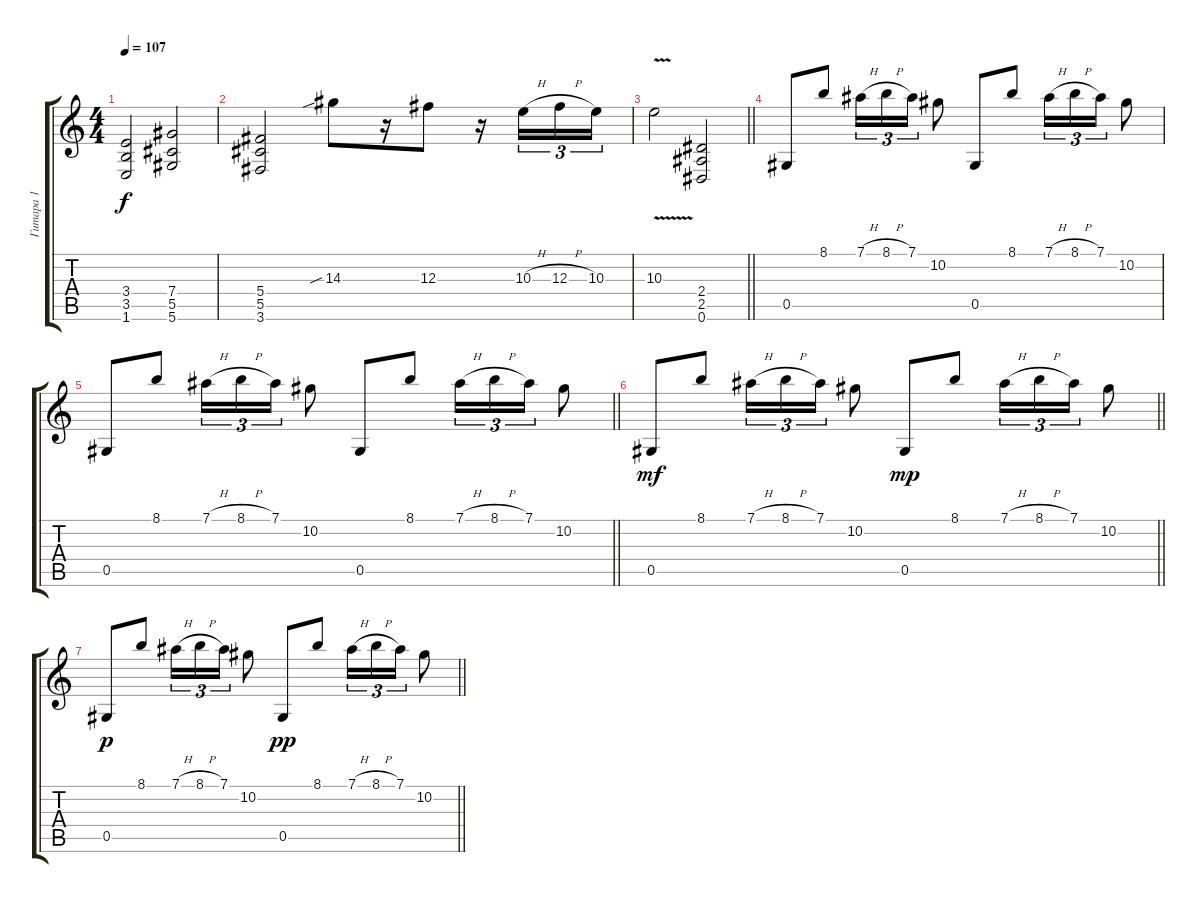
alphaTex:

\track ("Гитара 1" "Гитара 1") {instrument acousticguitarsteel}
\staff {score tabs}
\tuning (Eb4 Bb3 Gb3 Db3 Ab2 Eb2) {hide}
\ts (4 4)
\tempo 107
\clef g2
\ks c
(3.4 3.5 1.6).2{dy f} (7.4 5.5 5.6).2 |
(5.4 5.5 3.6).2 14.3{sib}.8 r.16 12.3.8 r.16 10.3{h}.16{tu (3 2)} 12.3{h}.16{tu (3 2)} 10.3.16{tu (3 2)} |
\barLineRight lightlight
10.3{v}.2 (2.4 2.5 0.6).2 |
0.5.8{instrument acousticguitarsteel} 8.1.8 7.1{h}.16{tu (3 2)} 8.1{h}.16{tu (3 2)} 7.1.16{tu (3 2)} 10.2.8 0.5.8 8.1.8 7.1{h}.16{tu (3 2)} 8.1{h}.16{tu (3 2)} 7.1.16{tu (3 2)} 10.2.8 |
\barLineRight lightlight
0.5.8 8.1.8 7.1{h}.16{tu (3 2)} 8.1{h}.16{tu (3 2)} 7.1.16{tu (3 2)} 10.2.8 0.5.8 8.1.8 7.1{h}.16{tu (3 2)} 8.1{h}.16{tu (3 2)} 7.1.16{tu (3 2)} 10.2.8 |
\barLineRight lightlight
0.5.8{dy mf} 8.1.8 7.1{h}.16{tu (3 2)} 8.1{h}.16{tu (3 2)} 7.1.16{tu (3 2)} 10.2.8 0.5.8{dy mp} 8.1.8 7.1{h}.16{tu (3 2)} 8.1{h}.16{tu (3 2)} 7.1.16{tu (3 2)} 10.2.8 |
\barLineRight lightlight
0.5.8{dy p} 8.1.8 7.1{h}.16{tu (3 2)} 8.1{h}.16{tu (3 2)} 7.1.16{tu (3 2)} 10.2.8 0.5.8{dy pp} 8.1.8 7.1{h}.16{tu (3 2)} 8.1{h}.16{tu (3 2)} 7.1.16{tu (3 2)} 10.2.8
